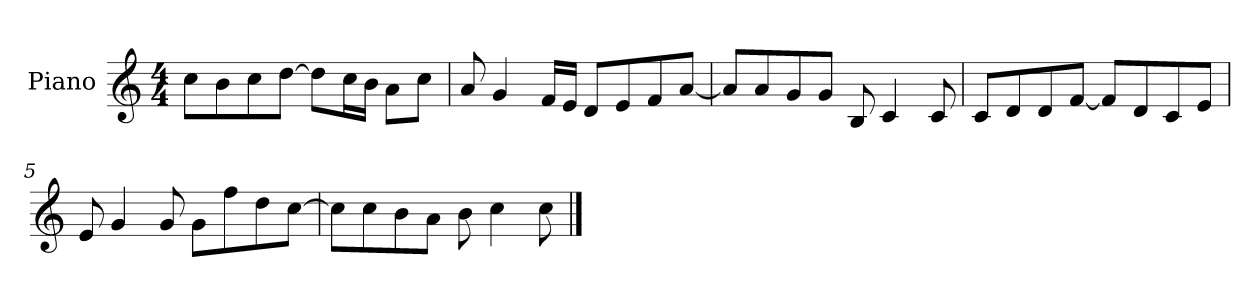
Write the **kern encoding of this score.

**kern
*part1
*staff1
*I"Piano
*I'P-no
*clefG2
*k[]
*M4/4
*MM90
=1
8cc\L
8b\
8cc\
[8dd\J
8dd\L]
16cc\L
16b\JJ
8a\L
8cc\J
=2
8a/
4g/
16f/LL
16e/JJ
8d/L
8e/
8f/
[8a/J
=3
8a/L]
8a/
8g/
8g/J
8B/
4c/
8c/
=4
8c/L
8d/
8d/
[8f/J
8f/L]
8d/
8c/
8e/J
!!LO:LB:g=z
=5
8e/
4g/
8g/
8g\L
8ff\
8dd\
[8cc\J
=6
8cc\L]
8cc\
8b\
8a\J
8b\
4cc\
8cc\
==
*-
